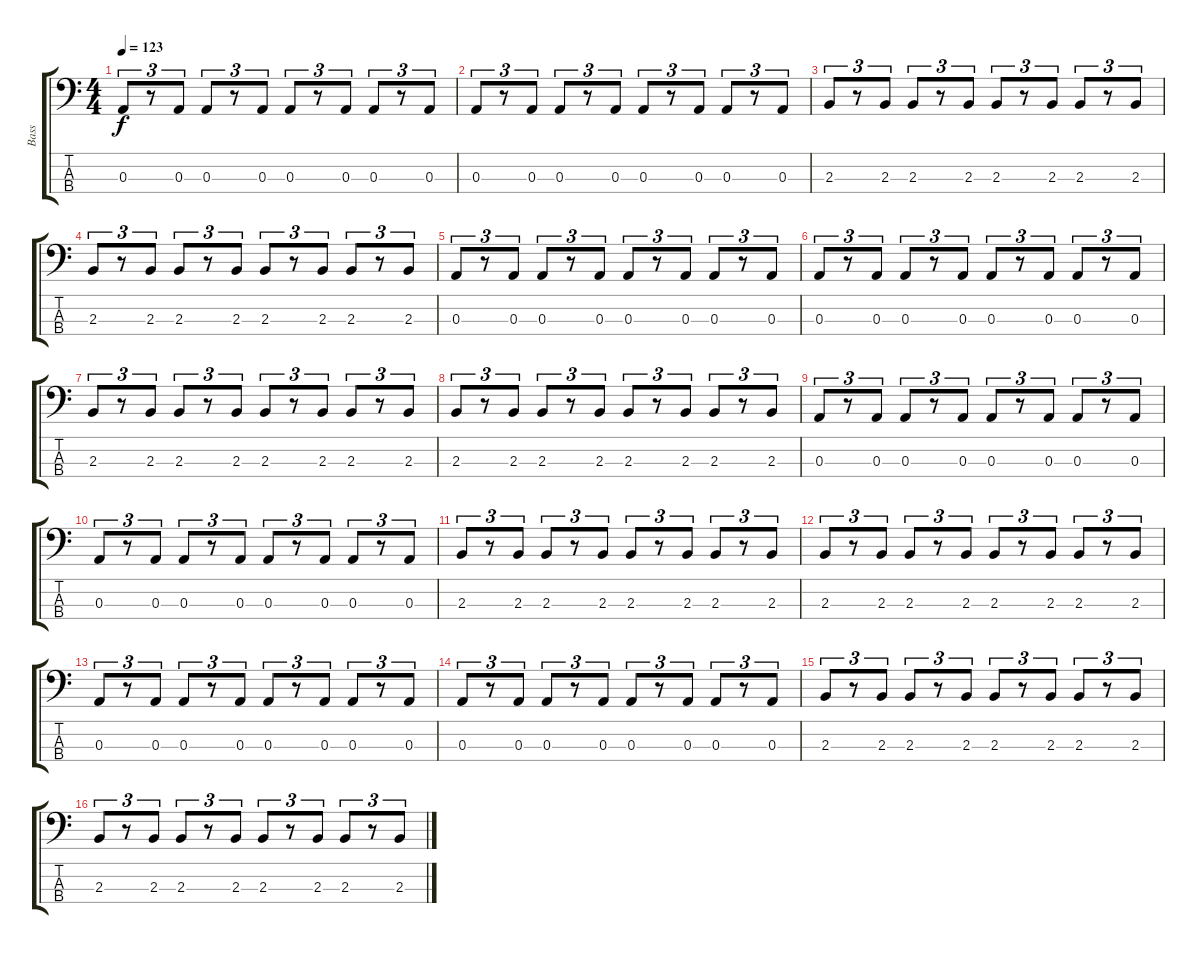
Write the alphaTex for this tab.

\track ("Bass" "Bass") {instrument electricbassfinger}
\staff {score tabs}
\tuning (G2 D2 A1 E1) {hide}
\ts (4 4)
\tempo 123
\clef f4
\ks c
0.3.8{tu (3 2) dy f} r.8{tu (3 2)} 0.3.8{tu (3 2)} 0.3.8{tu (3 2)} r.8{tu (3 2)} 0.3.8{tu (3 2)} 0.3.8{tu (3 2)} r.8{tu (3 2)} 0.3.8{tu (3 2)} 0.3.8{tu (3 2)} r.8{tu (3 2)} 0.3.8{tu (3 2)} |
0.3.8{tu (3 2)} r.8{tu (3 2)} 0.3.8{tu (3 2)} 0.3.8{tu (3 2)} r.8{tu (3 2)} 0.3.8{tu (3 2)} 0.3.8{tu (3 2)} r.8{tu (3 2)} 0.3.8{tu (3 2)} 0.3.8{tu (3 2)} r.8{tu (3 2)} 0.3.8{tu (3 2)} |
2.3.8{tu (3 2)} r.8{tu (3 2)} 2.3.8{tu (3 2)} 2.3.8{tu (3 2)} r.8{tu (3 2)} 2.3.8{tu (3 2)} 2.3.8{tu (3 2)} r.8{tu (3 2)} 2.3.8{tu (3 2)} 2.3.8{tu (3 2)} r.8{tu (3 2)} 2.3.8{tu (3 2)} |
2.3.8{tu (3 2)} r.8{tu (3 2)} 2.3.8{tu (3 2)} 2.3.8{tu (3 2)} r.8{tu (3 2)} 2.3.8{tu (3 2)} 2.3.8{tu (3 2)} r.8{tu (3 2)} 2.3.8{tu (3 2)} 2.3.8{tu (3 2)} r.8{tu (3 2)} 2.3.8{tu (3 2)} |
0.3.8{tu (3 2)} r.8{tu (3 2)} 0.3.8{tu (3 2)} 0.3.8{tu (3 2)} r.8{tu (3 2)} 0.3.8{tu (3 2)} 0.3.8{tu (3 2)} r.8{tu (3 2)} 0.3.8{tu (3 2)} 0.3.8{tu (3 2)} r.8{tu (3 2)} 0.3.8{tu (3 2)} |
0.3.8{tu (3 2)} r.8{tu (3 2)} 0.3.8{tu (3 2)} 0.3.8{tu (3 2)} r.8{tu (3 2)} 0.3.8{tu (3 2)} 0.3.8{tu (3 2)} r.8{tu (3 2)} 0.3.8{tu (3 2)} 0.3.8{tu (3 2)} r.8{tu (3 2)} 0.3.8{tu (3 2)} |
2.3.8{tu (3 2)} r.8{tu (3 2)} 2.3.8{tu (3 2)} 2.3.8{tu (3 2)} r.8{tu (3 2)} 2.3.8{tu (3 2)} 2.3.8{tu (3 2)} r.8{tu (3 2)} 2.3.8{tu (3 2)} 2.3.8{tu (3 2)} r.8{tu (3 2)} 2.3.8{tu (3 2)} |
2.3.8{tu (3 2)} r.8{tu (3 2)} 2.3.8{tu (3 2)} 2.3.8{tu (3 2)} r.8{tu (3 2)} 2.3.8{tu (3 2)} 2.3.8{tu (3 2)} r.8{tu (3 2)} 2.3.8{tu (3 2)} 2.3.8{tu (3 2)} r.8{tu (3 2)} 2.3.8{tu (3 2)} |
0.3.8{tu (3 2)} r.8{tu (3 2)} 0.3.8{tu (3 2)} 0.3.8{tu (3 2)} r.8{tu (3 2)} 0.3.8{tu (3 2)} 0.3.8{tu (3 2)} r.8{tu (3 2)} 0.3.8{tu (3 2)} 0.3.8{tu (3 2)} r.8{tu (3 2)} 0.3.8{tu (3 2)} |
0.3.8{tu (3 2)} r.8{tu (3 2)} 0.3.8{tu (3 2)} 0.3.8{tu (3 2)} r.8{tu (3 2)} 0.3.8{tu (3 2)} 0.3.8{tu (3 2)} r.8{tu (3 2)} 0.3.8{tu (3 2)} 0.3.8{tu (3 2)} r.8{tu (3 2)} 0.3.8{tu (3 2)} |
2.3.8{tu (3 2)} r.8{tu (3 2)} 2.3.8{tu (3 2)} 2.3.8{tu (3 2)} r.8{tu (3 2)} 2.3.8{tu (3 2)} 2.3.8{tu (3 2)} r.8{tu (3 2)} 2.3.8{tu (3 2)} 2.3.8{tu (3 2)} r.8{tu (3 2)} 2.3.8{tu (3 2)} |
2.3.8{tu (3 2)} r.8{tu (3 2)} 2.3.8{tu (3 2)} 2.3.8{tu (3 2)} r.8{tu (3 2)} 2.3.8{tu (3 2)} 2.3.8{tu (3 2)} r.8{tu (3 2)} 2.3.8{tu (3 2)} 2.3.8{tu (3 2)} r.8{tu (3 2)} 2.3.8{tu (3 2)} |
0.3.8{tu (3 2)} r.8{tu (3 2)} 0.3.8{tu (3 2)} 0.3.8{tu (3 2)} r.8{tu (3 2)} 0.3.8{tu (3 2)} 0.3.8{tu (3 2)} r.8{tu (3 2)} 0.3.8{tu (3 2)} 0.3.8{tu (3 2)} r.8{tu (3 2)} 0.3.8{tu (3 2)} |
0.3.8{tu (3 2)} r.8{tu (3 2)} 0.3.8{tu (3 2)} 0.3.8{tu (3 2)} r.8{tu (3 2)} 0.3.8{tu (3 2)} 0.3.8{tu (3 2)} r.8{tu (3 2)} 0.3.8{tu (3 2)} 0.3.8{tu (3 2)} r.8{tu (3 2)} 0.3.8{tu (3 2)} |
2.3.8{tu (3 2)} r.8{tu (3 2)} 2.3.8{tu (3 2)} 2.3.8{tu (3 2)} r.8{tu (3 2)} 2.3.8{tu (3 2)} 2.3.8{tu (3 2)} r.8{tu (3 2)} 2.3.8{tu (3 2)} 2.3.8{tu (3 2)} r.8{tu (3 2)} 2.3.8{tu (3 2)} |
2.3.8{tu (3 2)} r.8{tu (3 2)} 2.3.8{tu (3 2)} 2.3.8{tu (3 2)} r.8{tu (3 2)} 2.3.8{tu (3 2)} 2.3.8{tu (3 2)} r.8{tu (3 2)} 2.3.8{tu (3 2)} 2.3.8{tu (3 2)} r.8{tu (3 2)} 2.3.8{tu (3 2)}
